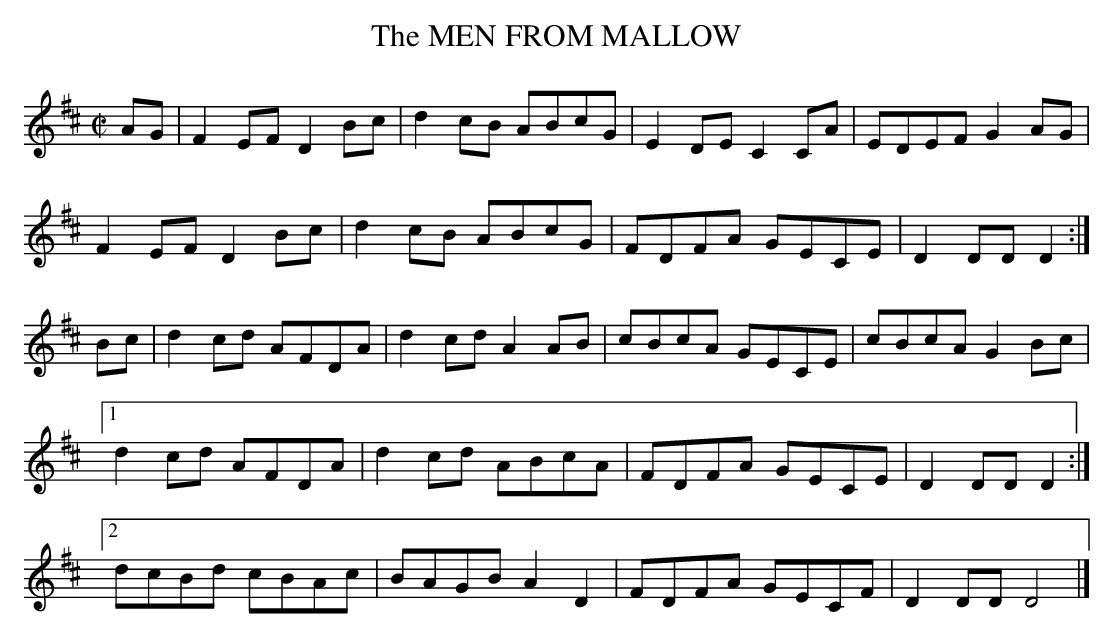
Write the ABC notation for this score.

X:1
T:MEN FROM MALLOW, The
L:1/8
M:C|
L:1/8
K:D
AG|F2EF D2 Bc|d2cB ABcG|E2DE C2CA|EDEF G2AG|
F2EF D2 Bc|d2cB ABcG|FDFA GECE|D2DD D2:|
Bc|d2cd AFDA|d2cd A2AB|cBcA GECE|cBcA G2 Bc|
[1 d2cd AFDA|d2cd ABcA|FDFA GECE|D2DD D2 :|
[2 dcBd cBAc|BAGB A2D2|FDFA GECF|D2DD D4|]
